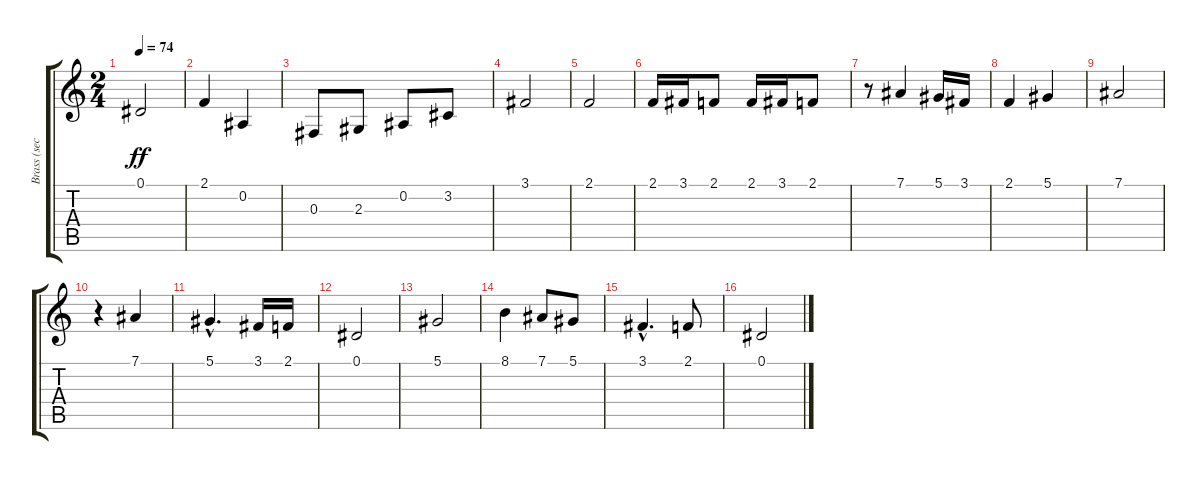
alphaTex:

\track ("Brass (section)" "Brass (sec") {instrument brasssection}
\staff {score tabs}
\tuning (Eb4 Bb3 Gb3 Db3 Ab2 Eb2) {hide}
\ts (2 4)
\tempo 74
\clef g2
\ks c
0.1.2{dy ff} |
2.1.4 0.2.4 |
0.3.8 2.3.8 0.2.8 3.2.8 |
3.1.2 |
2.1.2 |
2.1.16 3.1.16 2.1.8 2.1.16 3.1.16 2.1.8 |
r.8 7.1.4 5.1.16 3.1.16 |
2.1.4 5.1.4 |
7.1.2 |
r.4 7.1.4 |
5.1{hac}.4{d} 3.1.16 2.1.16 |
0.1.2 |
5.1.2 |
8.1.4 7.1.8 5.1.8 |
3.1{hac}.4{d} 2.1.8 |
0.1.2
